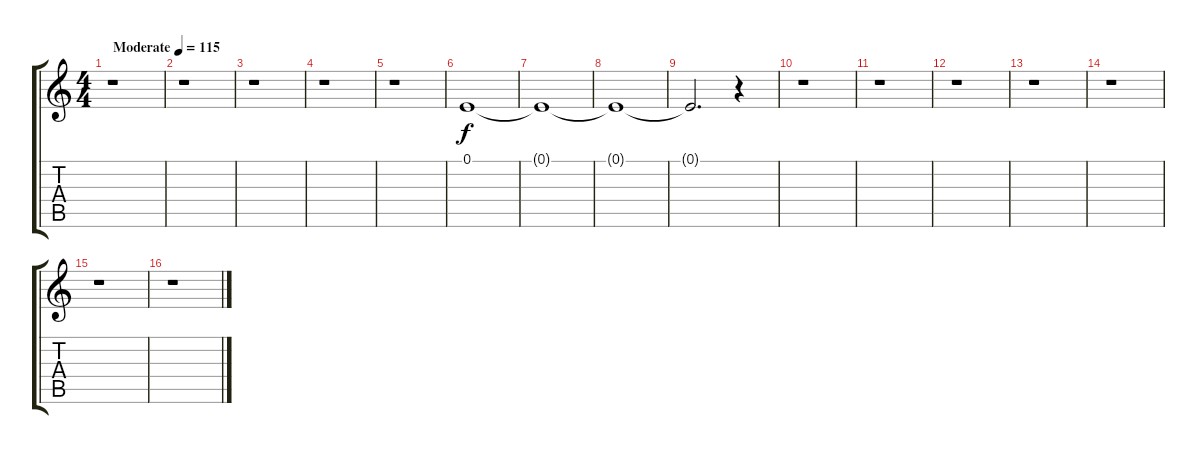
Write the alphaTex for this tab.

\track "" {instrument voiceoohs}
\staff {score tabs}
\tuning (E4 B3 G3 D3 A2 E2) {hide}
\ts (4 4)
\tempo (115 "Moderate")
\clef g2
\ks c
r.1{dy f instrument voiceoohs} |
r.1 |
r.1 |
r.1 |
r.1 |
0.1.1{volume 8} |
0.1{t}.1 |
0.1{t}.1 |
0.1{t}.2{d} r.4 |
r.1 |
r.1 |
r.1 |
r.1 |
r.1 |
r.1 |
r.1
